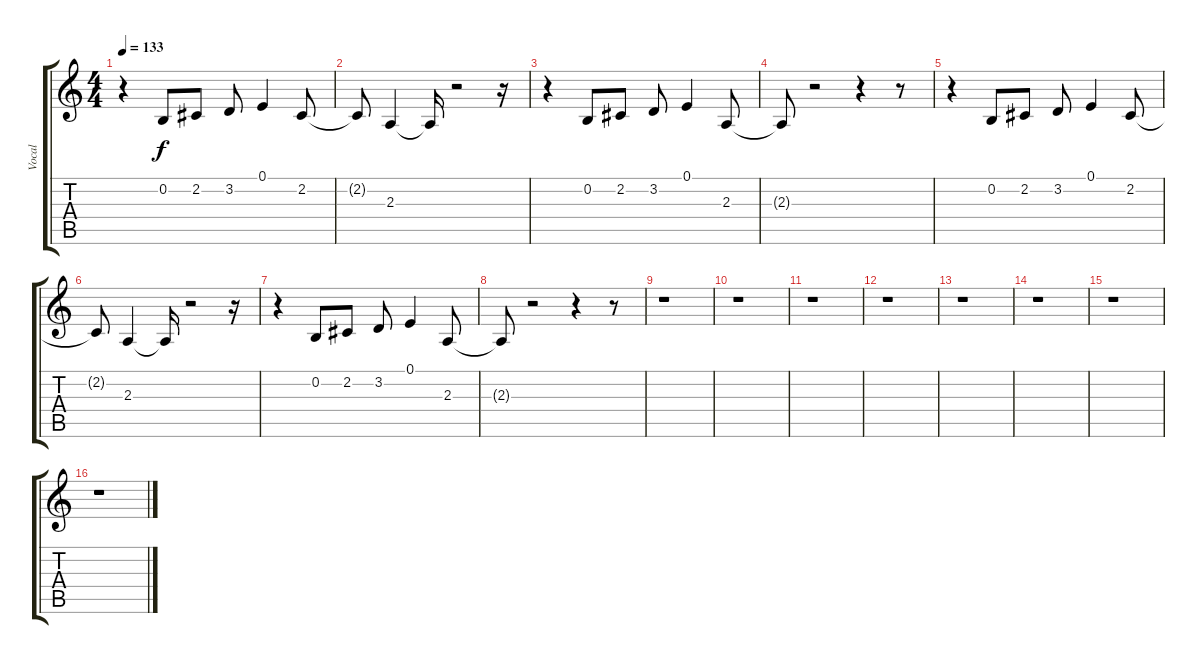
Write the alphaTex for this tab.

\track ("Vocal" "Vocal") {instrument fx4atmosphere}
\staff {score tabs}
\tuning (E4 B3 G3 D3 A2 E2) {hide}
\ts (4 4)
\tempo 133
\clef g2
\ks c
r.4{dy f} 0.2.8 2.2.8 3.2.8 0.1.4 2.2.8 |
2.2{t}.8 2.3.4 2.3{t}.16 r.2 r.16 |
r.4 0.2.8 2.2.8 3.2.8 0.1.4 2.3.8 |
2.3{t}.8 r.2 r.4 r.8 |
r.4 0.2.8 2.2.8 3.2.8 0.1.4 2.2.8 |
2.2{t}.8 2.3.4 2.3{t}.16 r.2 r.16 |
r.4 0.2.8 2.2.8 3.2.8 0.1.4 2.3.8 |
2.3{t}.8 r.2 r.4 r.8 |
r.1 |
r.1 |
r.1 |
r.1 |
r.1 |
r.1 |
r.1 |
r.1
